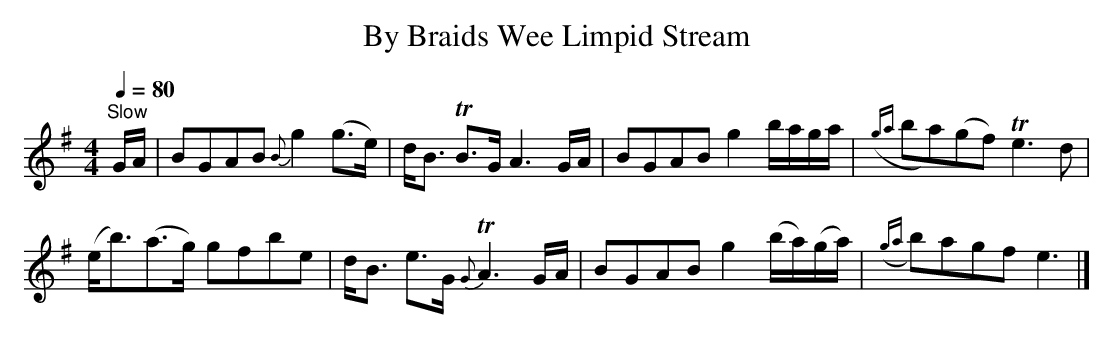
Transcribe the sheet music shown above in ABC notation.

X:1
T:By Braids Wee Limpid Stream
M:4/4
L:1/8
Q:1/4=80
K:E Minor
"^Slow"
G/A/|BGAB   {B}g2(g>e)|d<B TB>G     A3G/A/|BGAB g2  b/a/g/a/   |({ga}ba)(gf) Te3d|
    (e<b)(a>g) gfbe   |d<B  e>G {G}TA3G/A/|BGAB g2 (b/a/)(g/a/)|({ga}b)agf    e3|]
